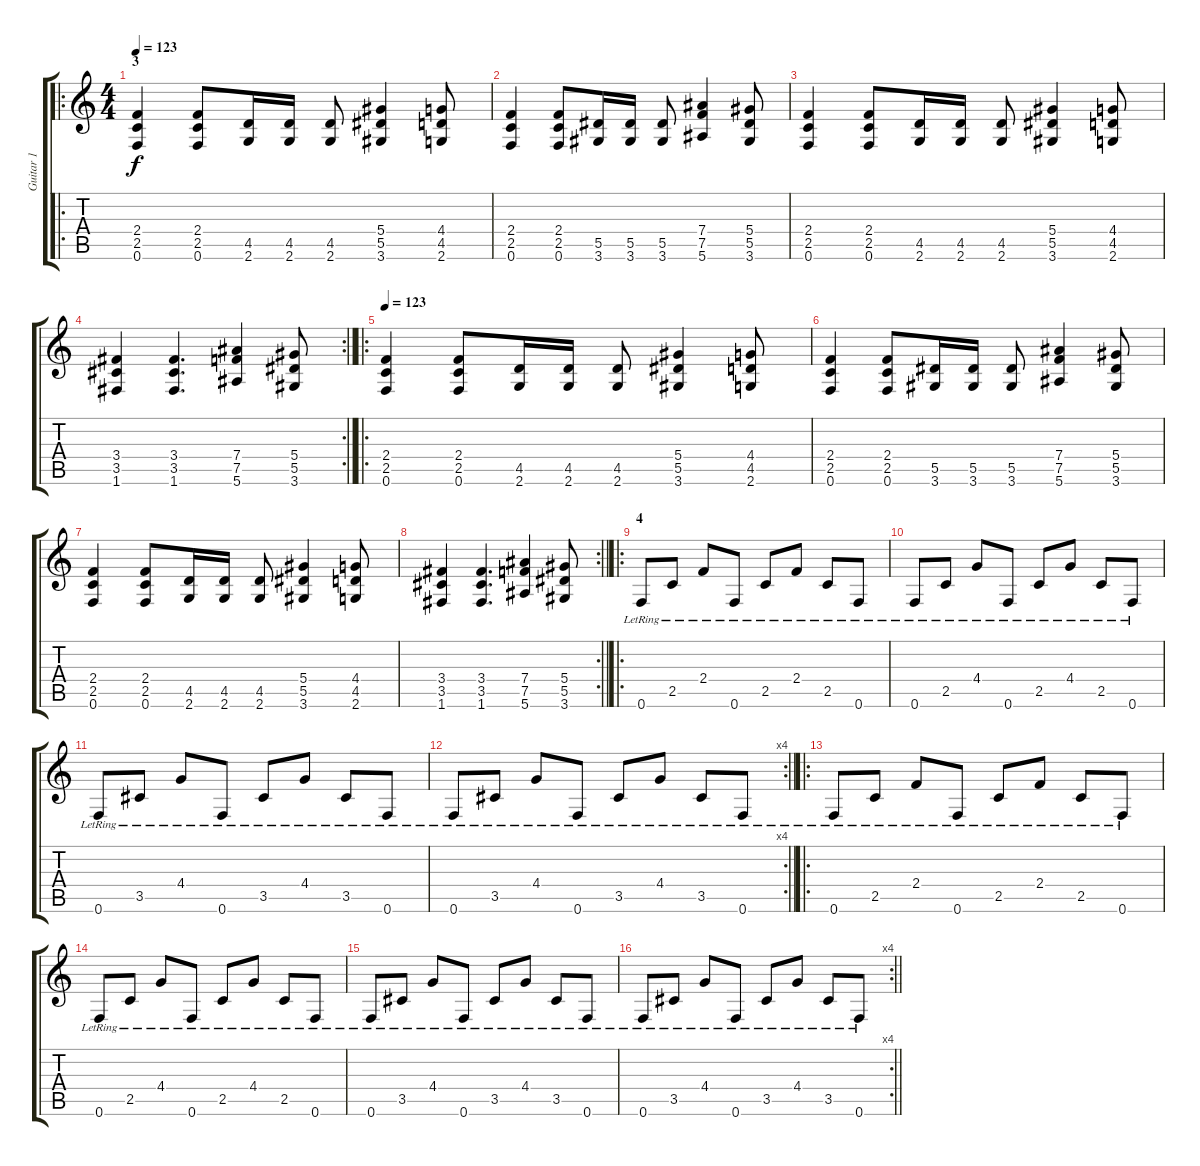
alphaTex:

\track ("Guitar 1 " "Guitar 1 ") {instrument distortionguitar}
\staff {score tabs}
\tuning (F4 C4 Ab3 Eb3 Bb2 F2) {hide}
\ro
\ts (4 4)
\section ("" "3")
\tempo 123
\clef g2
\ks c
(2.4 2.5 0.6).4{dy f} (2.4 2.5 0.6).8 (4.5 2.6).16 (4.5 2.6).16 (4.5 2.6).8 (5.4 5.5 3.6).4 (4.4 4.5 2.6).8 |
(2.4 2.5 0.6).4 (2.4 2.5 0.6).8 (5.5 3.6).16 (5.5 3.6).16 (5.5 3.6).8 (7.4 7.5 5.6).4 (5.4 5.5 3.6).8 |
(2.4 2.5 0.6).4 (2.4 2.5 0.6).8 (4.5 2.6).16 (4.5 2.6).16 (4.5 2.6).8 (5.4 5.5 3.6).4 (4.4 4.5 2.6).8 |
\rc 2
\barLineRight lightlight
(3.4 3.5 1.6).4 (3.4 3.5 1.6).4{d} (7.4 7.5 5.6).4 (5.4 5.5 3.6).8 |
\ro
\section ("" "")
\tempo 123
(2.4 2.5 0.6).4 (2.4 2.5 0.6).8 (4.5 2.6).16 (4.5 2.6).16 (4.5 2.6).8 (5.4 5.5 3.6).4 (4.4 4.5 2.6).8 |
(2.4 2.5 0.6).4 (2.4 2.5 0.6).8 (5.5 3.6).16 (5.5 3.6).16 (5.5 3.6).8 (7.4 7.5 5.6).4 (5.4 5.5 3.6).8 |
(2.4 2.5 0.6).4 (2.4 2.5 0.6).8 (4.5 2.6).16 (4.5 2.6).16 (4.5 2.6).8 (5.4 5.5 3.6).4 (4.4 4.5 2.6).8 |
\rc 2
\barLineRight lightlight
(3.4 3.5 1.6).4 (3.4 3.5 1.6).4{d} (7.4 7.5 5.6).4 (5.4 5.5 3.6).8 |
\ro
\section ("" "4")
0.6{lr}.8 2.5{lr}.8 2.4{lr}.8 0.6{lr}.8 2.5{lr}.8 2.4{lr}.8 2.5{lr}.8 0.6{lr}.8 |
0.6{lr}.8 2.5{lr}.8 4.4{lr}.8 0.6{lr}.8 2.5{lr}.8 4.4{lr}.8 2.5{lr}.8 0.6{lr}.8 |
0.6{lr}.8 3.5{lr}.8 4.4{lr}.8 0.6{lr}.8 3.5{lr}.8 4.4{lr}.8 3.5{lr}.8 0.6{lr}.8 |
\rc 4
\barLineRight lightlight
0.6{lr}.8 3.5{lr}.8 4.4{lr}.8 0.6{lr}.8 3.5{lr}.8 4.4{lr}.8 3.5{lr}.8 0.6{lr}.8 |
\ro
\section ("" "")
0.6{lr}.8 2.5{lr}.8 2.4{lr}.8 0.6{lr}.8 2.5{lr}.8 2.4{lr}.8 2.5{lr}.8 0.6{lr}.8 |
0.6{lr}.8 2.5{lr}.8 4.4{lr}.8 0.6{lr}.8 2.5{lr}.8 4.4{lr}.8 2.5{lr}.8 0.6{lr}.8 |
0.6{lr}.8 3.5{lr}.8 4.4{lr}.8 0.6{lr}.8 3.5{lr}.8 4.4{lr}.8 3.5{lr}.8 0.6{lr}.8 |
\rc 4
\barLineRight lightlight
0.6{lr}.8 3.5{lr}.8 4.4{lr}.8 0.6{lr}.8 3.5{lr}.8 4.4{lr}.8 3.5{lr}.8 0.6{lr}.8
